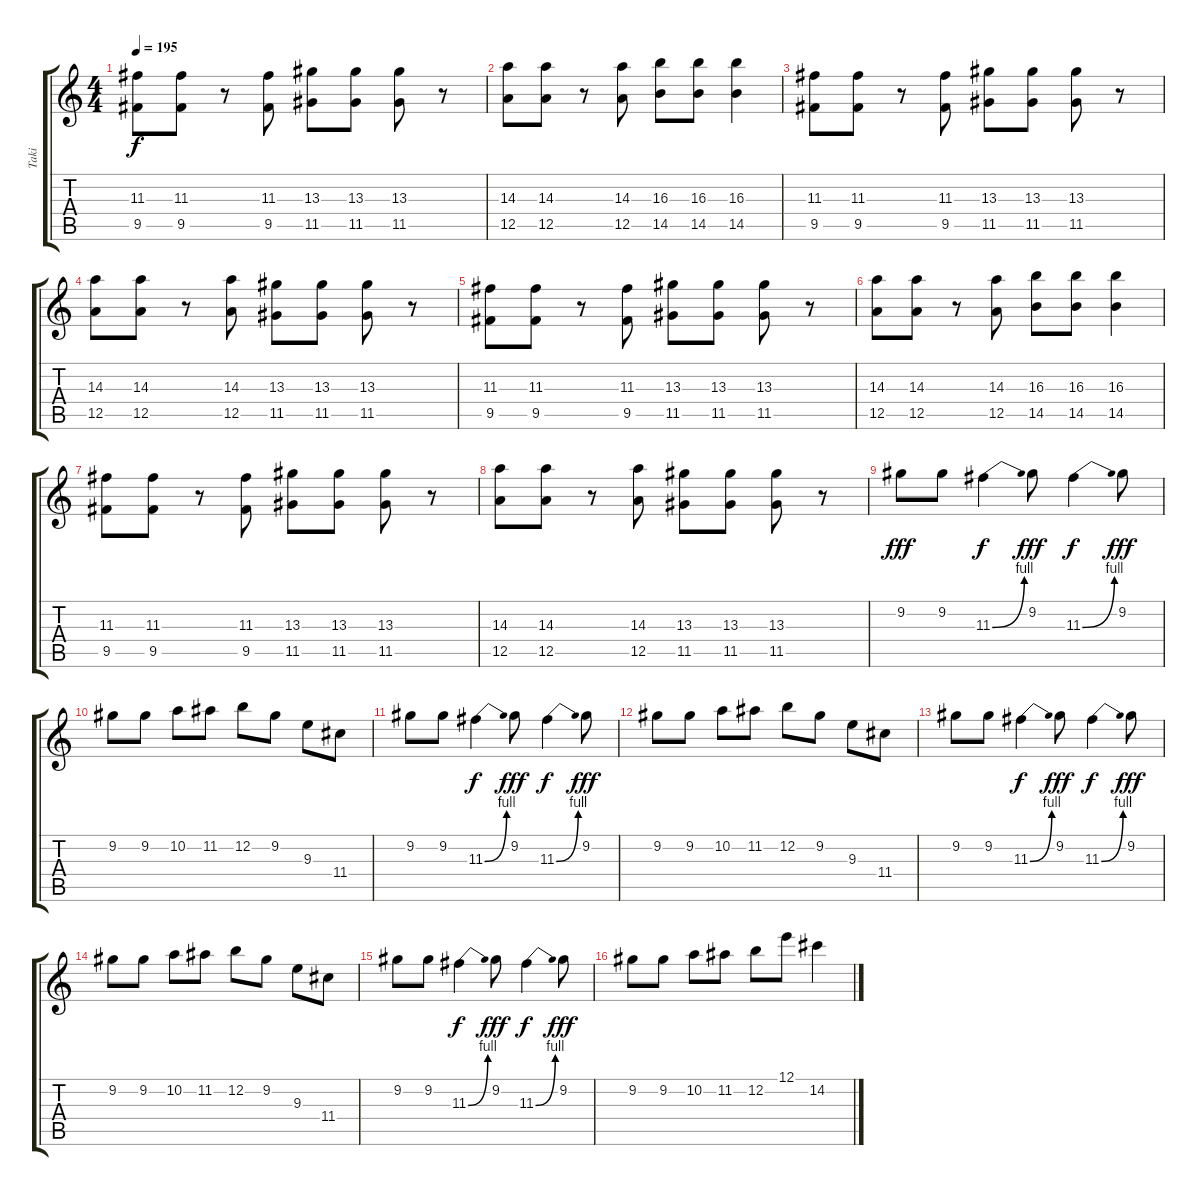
\track ("Taki" "Taki") {instrument overdrivenguitar}
\staff {score tabs}
\tuning (E4 B3 G3 D3 A2 E2) {hide}
\ts (4 4)
\tempo 195
\clef g2
\ks c
(11.3 9.5).8{dy f} (11.3 9.5).8 r.8 (11.3 9.5).8 (13.3 11.5).8 (13.3 11.5).8 (13.3 11.5).8 r.8 |
(14.3 12.5).8 (14.3 12.5).8 r.8 (14.3 12.5).8 (16.3 14.5).8 (16.3 14.5).8 (16.3 14.5).4 |
(11.3 9.5).8 (11.3 9.5).8 r.8 (11.3 9.5).8 (13.3 11.5).8 (13.3 11.5).8 (13.3 11.5).8 r.8 |
(14.3 12.5).8 (14.3 12.5).8 r.8 (14.3 12.5).8 (13.3 11.5).8 (13.3 11.5).8 (13.3 11.5).8 r.8 |
(11.3 9.5).8 (11.3 9.5).8 r.8 (11.3 9.5).8 (13.3 11.5).8 (13.3 11.5).8 (13.3 11.5).8 r.8 |
(14.3 12.5).8 (14.3 12.5).8 r.8 (14.3 12.5).8 (16.3 14.5).8 (16.3 14.5).8 (16.3 14.5).4 |
(11.3 9.5).8 (11.3 9.5).8 r.8 (11.3 9.5).8 (13.3 11.5).8 (13.3 11.5).8 (13.3 11.5).8 r.8 |
(14.3 12.5).8 (14.3 12.5).8 r.8 (14.3 12.5).8 (13.3 11.5).8 (13.3 11.5).8 (13.3 11.5).8 r.8 |
9.2.8{dy fff} 9.2.8 11.3{be (bend 0 0 60 4)}.4{dy f} 9.2.8{dy fff} 11.3{be (bend 0 0 60 4)}.4{dy f} 9.2.8{dy fff} |
9.2.8 9.2.8 10.2.8 11.2.8 12.2.8 9.2.8 9.3.8 11.4.8 |
9.2.8 9.2.8 11.3{be (bend 0 0 60 4)}.4{dy f} 9.2.8{dy fff} 11.3{be (bend 0 0 60 4)}.4{dy f} 9.2.8{dy fff} |
9.2.8 9.2.8 10.2.8 11.2.8 12.2.8 9.2.8 9.3.8 11.4.8 |
9.2.8 9.2.8 11.3{be (bend 0 0 60 4)}.4{dy f} 9.2.8{dy fff} 11.3{be (bend 0 0 60 4)}.4{dy f} 9.2.8{dy fff} |
9.2.8 9.2.8 10.2.8 11.2.8 12.2.8 9.2.8 9.3.8 11.4.8 |
9.2.8 9.2.8 11.3{be (bend 0 0 60 4)}.4{dy f} 9.2.8{dy fff} 11.3{be (bend 0 0 60 4)}.4{dy f} 9.2.8{dy fff} |
9.2.8 9.2.8 10.2.8 11.2.8 12.2.8 12.1.8 14.2.4
